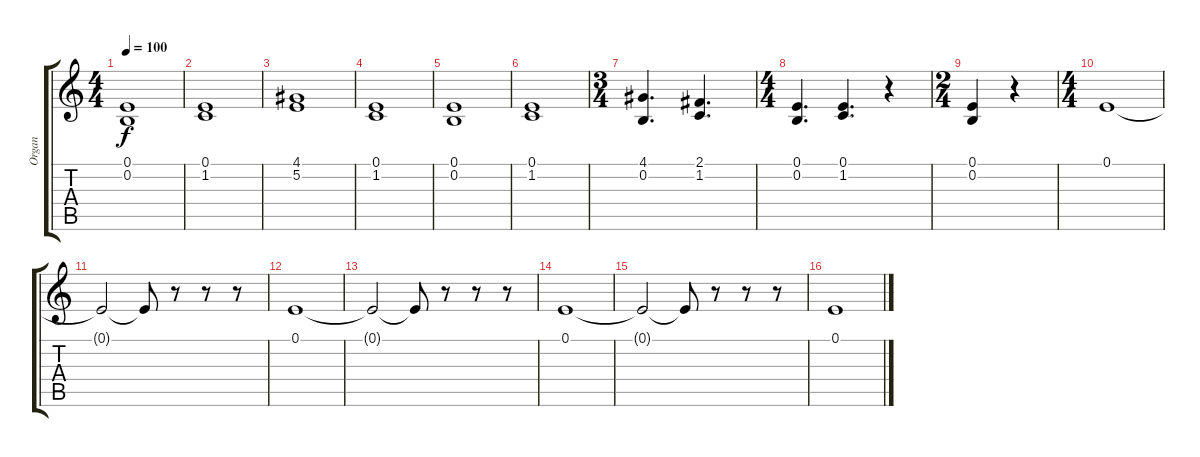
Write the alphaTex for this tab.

\track ("Organ" "Organ") {instrument percussiveorgan}
\staff {score tabs}
\tuning (E4 B3 G3 D3 A2 E2) {hide}
\ts (4 4)
\tempo 100
\clef g2
\ks c
(0.1 0.2).1{dy f} |
(0.1 1.2).1 |
(4.1 5.2).1 |
(0.1 1.2).1 |
(0.1 0.2).1 |
(0.1 1.2).1 |
\ts (3 4)
(4.1 0.2).4{d} (2.1 1.2).4{d} |
\ts (4 4)
(0.1 0.2).4{d} (0.1 1.2).4{d} r.4 |
\ts (2 4)
(0.1 0.2).4 r.4 |
\ts (4 4)
0.1.1 |
0.1{t}.2 0.1{t}.8 r.8 r.8 r.8 |
0.1.1 |
0.1{t}.2 0.1{t}.8 r.8 r.8 r.8 |
0.1.1 |
0.1{t}.2 0.1{t}.8 r.8 r.8 r.8 |
0.1.1
